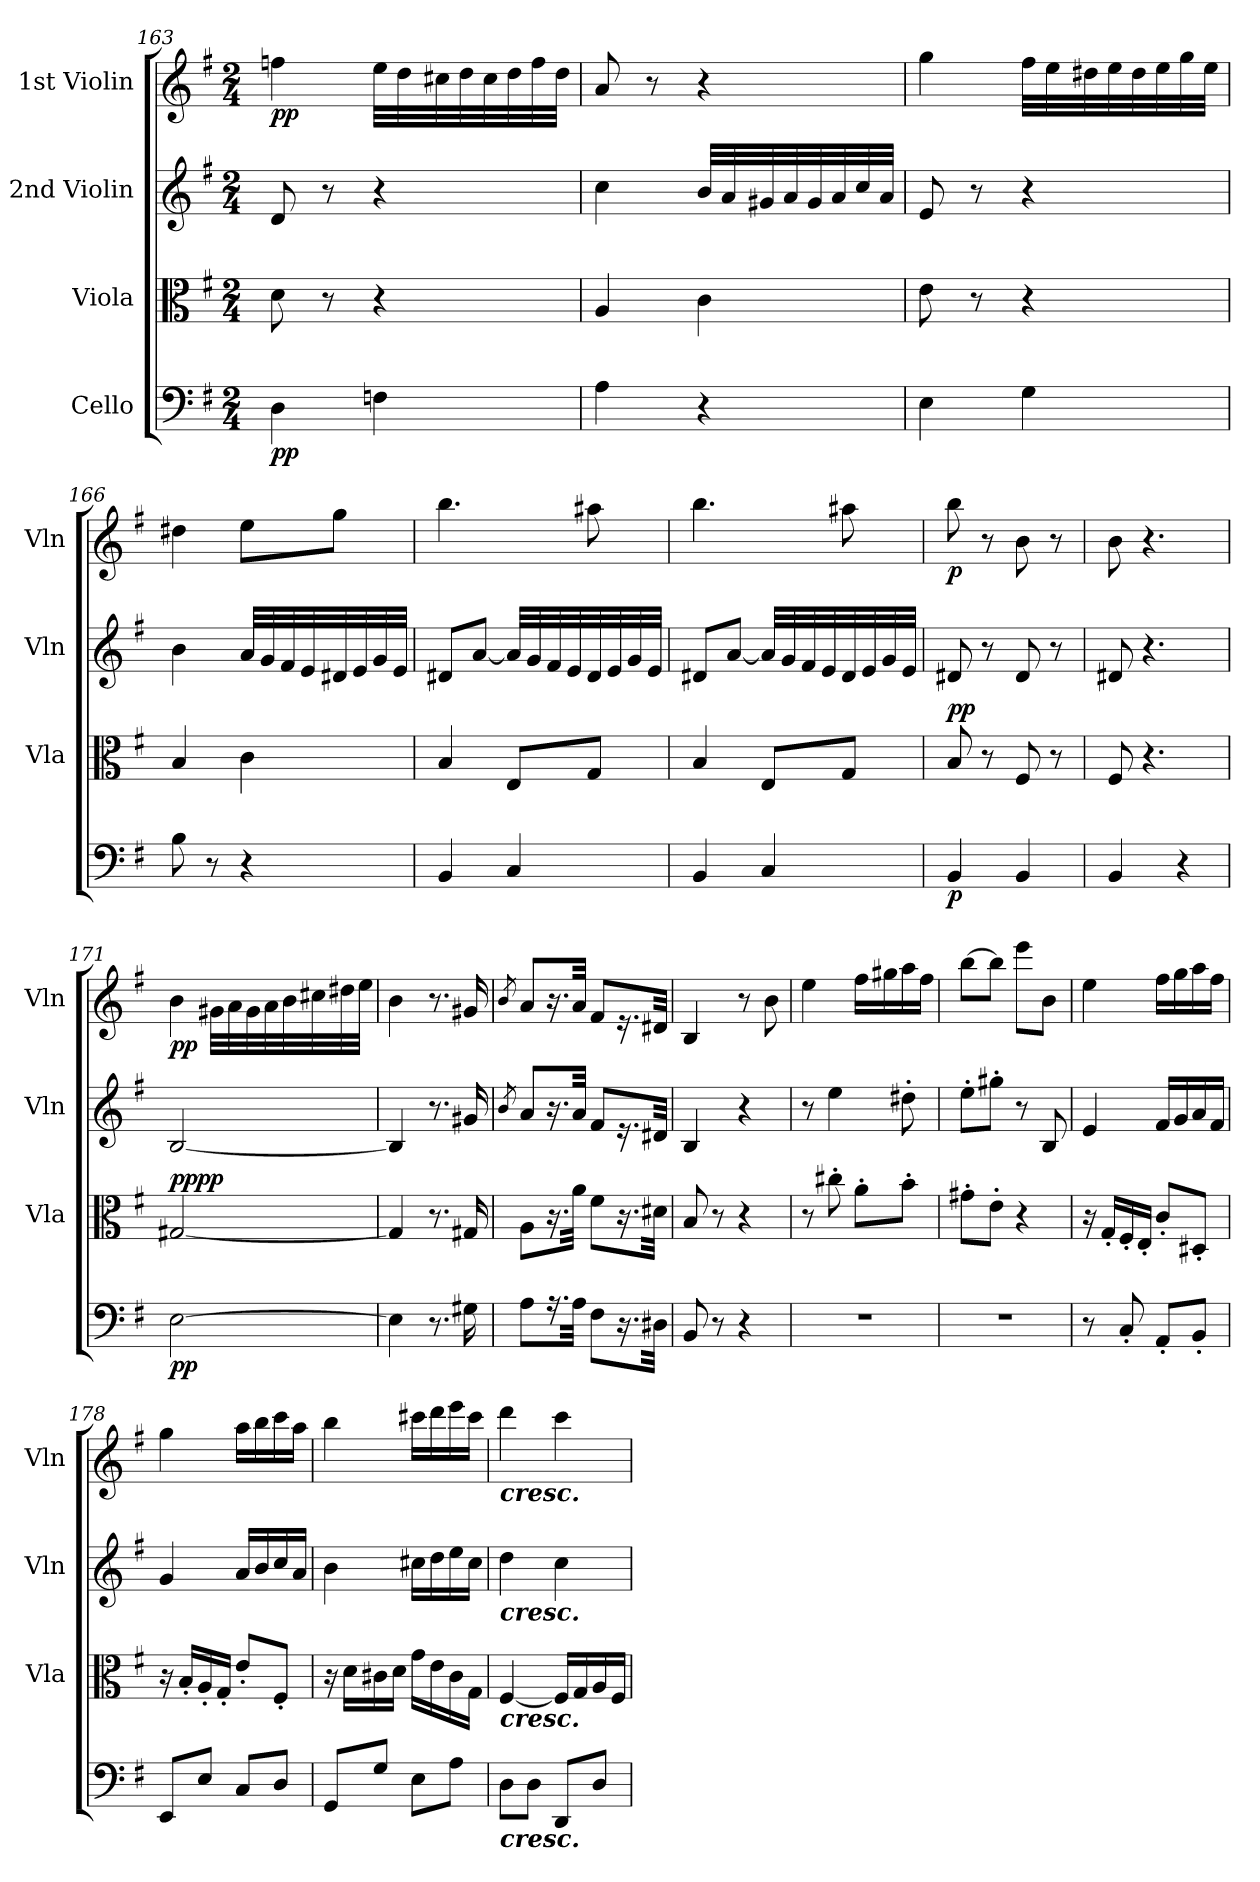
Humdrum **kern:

**kern	**dynam	**kern	**dynam	**kern	**kern	**dynam
*part4	*part4	*part3	*part3	*part2	*part1	*part1
*staff4	*staff4	*staff3	*staff3	*staff2	*staff1	*staff1
*I"Cello	*	*I"Viola	*	*I"2nd Violin	*I"1st Violin	*
*	*	*I'Vla	*	*I'Vln	*I'Vln	*
*clefF4	*	*clefC3	*	*clefG2	*clefG2	*
*k[f#]	*	*k[f#]	*	*k[f#]	*k[f#]	*
*G:	*	*G:	*	*G:	*G:	*
*M2/4	*	*M2/4	*	*M2/4	*M2/4	*
=163	=163	=163	=163	=163	=163	=163
!	!LO:DY:b	!	!	!	!	!LO:DY:b
4D\	pp	8d\	.	8d/	4ffn\	pp
.	.	8r	.	8r	.	.
4Fn\	.	4r	.	4r	32ee\LLL	.
.	.	.	.	.	32dd\	.
.	.	.	.	.	32cc#X\	.
.	.	.	.	.	32dd\	.
.	.	.	.	.	32cc#\	.
.	.	.	.	.	32dd\	.
.	.	.	.	.	32ff\	.
.	.	.	.	.	32dd\JJJ	.
!!LO:PB:g=z
=164	=164	=164	=164	=164	=164	=164
4A\	.	4A/	.	4cc\	8a/	.
.	.	.	.	.	8r	.
4r	.	4c\	.	32b/LLL	4r	.
.	.	.	.	32a/	.	.
.	.	.	.	32g#X/	.	.
.	.	.	.	32a/	.	.
.	.	.	.	32g#/	.	.
.	.	.	.	32a/	.	.
.	.	.	.	32cc/	.	.
.	.	.	.	32a/JJJ	.	.
!!LO:PB:g=z
=165	=165	=165	=165	=165	=165	=165
4E\	.	8e\	.	8e/	4gg\	.
.	.	8r	.	8r	.	.
4G\	.	4r	.	4r	32ff#\LLL	.
.	.	.	.	.	32ee\	.
.	.	.	.	.	32dd#X\	.
.	.	.	.	.	32ee\	.
.	.	.	.	.	32dd#\	.
.	.	.	.	.	32ee\	.
.	.	.	.	.	32gg\	.
.	.	.	.	.	32ee\JJJ	.
=166	=166	=166	=166	=166	=166	=166
8B\	.	4B/	.	4b\	4dd#X\	.
8r	.	.	.	.	.	.
4r	.	4c\	.	32a/LLL	8ee\L	.
.	.	.	.	32g/	.	.
.	.	.	.	32f#/	.	.
.	.	.	.	32e/	.	.
.	.	.	.	32d#X/	8gg\J	.
.	.	.	.	32e/	.	.
.	.	.	.	32g/	.	.
.	.	.	.	32e/JJJ	.	.
=167	=167	=167	=167	=167	=167	=167
4BB/	.	4B/	.	8d#X/L	4.bb\	.
.	.	.	.	[8a/J	.	.
4C/	.	8E/L	.	32a/LLL]	.	.
.	.	.	.	32g/	.	.
.	.	.	.	32f#/	.	.
.	.	.	.	32e/	.	.
.	.	8G/J	.	32d#/	8aa#X\	.
.	.	.	.	32e/	.	.
.	.	.	.	32g/	.	.
.	.	.	.	32e/JJJ	.	.
=168	=168	=168	=168	=168	=168	=168
4BB/	.	4B/	.	8d#X/L	4.bb\	.
.	.	.	.	[8a/J	.	.
4C/	.	8E/L	.	32a/LLL]	.	.
.	.	.	.	32g/	.	.
.	.	.	.	32f#/	.	.
.	.	.	.	32e/	.	.
.	.	8G/J	.	32d#/	8aa#X\	.
.	.	.	.	32e/	.	.
.	.	.	.	32g/	.	.
.	.	.	.	32e/JJJ	.	.
!!LO:LB:g=z
=169	=169	=169	=169	=169	=169	=169
!	!LO:DY:b	!	!LO:DY:b	!	!	!
!	!	!	!LO:DY:n=1:a	!	!	!LO:DY:b
4BB/	p	8B/	p p	8d#X/	8bb\	p
.	.	8r	.	8r	8r	.
4BB/	.	8F#/	.	8d#/	8b\	.
.	.	8r	.	8r	8r	.
=170	=170	=170	=170	=170	=170	=170
4BB/	.	8F#/	.	8d#X/	8b\	.
.	.	4.r	.	4.r	4.r	.
4r	.	.	.	.	.	.
=171	=171	=171	=171	=171	=171	=171
!	!LO:DY:b	!	!LO:DY:b	!	!	!
!	!	!	!LO:DY:n=1:a	!	!	!LO:DY:b
[2E\	pp	[2G#X/	pp pp	[2B/	4b\	pp
.	.	.	.	.	32g#X\LLL	.
.	.	.	.	.	32a\	.
.	.	.	.	.	32g#\	.
.	.	.	.	.	32a\	.
.	.	.	.	.	32b\	.
.	.	.	.	.	32cc#X\	.
.	.	.	.	.	32dd#X\	.
.	.	.	.	.	32ee\JJJ	.
=172	=172	=172	=172	=172	=172	=172
4E\]	.	4G#/]	.	4B/]	4b\	.
8.r	.	8.r	.	8.r	8.r	.
16G#X\	.	16G#X/	.	16g#X/	16g#X/	.
=173	=173	=173	=173	=173	=173	=173
.	.	.	.	8qb/	8qb/	.
8A\L	.	8A\L	.	8a/L	8a/L	.
16.r	.	16.r	.	16.r	16.r	.
32A\Jkk	.	32a\Jkk	.	32a/Jkk	32a/Jkk	.
8F#\L	.	8f#\L	.	8f#/L	8f#/L	.
16.r	.	16.r	.	16.r	16.r	.
32D#X\Jkk	.	32d#X\Jkk	.	32d#X/Jkk	32d#X/Jkk	.
!!LO:PB:g=z
=174	=174	=174	=174	=174	=174	=174
8BB/	.	8B/	.	4B/	4B/	.
8r	.	8r	.	.	.	.
4r	.	4r	.	4r	8r	.
.	.	.	.	.	8b\	.
=175	=175	=175	=175	=175	=175	=175
2r	.	8r	.	8r	4ee\	.
.	.	8cc#X'\	.	4ee\	.	.
.	.	8a'\L	.	.	16ff#\LL	.
.	.	.	.	.	16gg#X\	.
.	.	8b'\J	.	8dd#X'\	16aa\	.
.	.	.	.	.	16ff#\JJ	.
=176	=176	=176	=176	=176	=176	=176
2r	.	8g#X'\L	.	8ee'\L	[8bb\L	.
.	.	8e'\J	.	8gg#X'\J	8bb\J]	.
.	.	4r	.	8r	8eee\L	.
.	.	.	.	8B/	8b\J	.
=177	=177	=177	=177	=177	=177	=177
8r	.	16r	.	4e/	4ee\	.
.	.	16G'/LL	.	.	.	.
8C'/	.	16F#'/	.	.	.	.
.	.	16E'/JJ	.	.	.	.
8AA'/L	.	8c'/L	.	16f#/LL	16ff#\LL	.
.	.	.	.	16g/	16gg\	.
8BB'/J	.	8D#X'/J	.	16a/	16aa\	.
.	.	.	.	16f#/JJ	16ff#\JJ	.
=178	=178	=178	=178	=178	=178	=178
8EE/L	.	16r	.	4g/	4gg\	.
.	.	16B'/LL	.	.	.	.
8E/J	.	16A'/	.	.	.	.
.	.	16G'/JJ	.	.	.	.
8C/L	.	8e'/L	.	16a/LL	16aa\LL	.
.	.	.	.	16b/	16bb\	.
8D/J	.	8F#'/J	.	16cc/	16ccc\	.
.	.	.	.	16a/JJ	16aa\JJ	.
!!LO:PB:g=z
=179	=179	=179	=179	=179	=179	=179
8GG/L	.	16r	.	4b\	4bb\	.
.	.	16d\LL	.	.	.	.
8G/J	.	16c#X\	.	.	.	.
.	.	16d\JJ	.	.	.	.
8E\L	.	16g\LL	.	16cc#X\LL	16ccc#X\LL	.
.	.	16e\	.	16dd\	16ddd\	.
8A\J	.	16c#\	.	16ee\	16eee\	.
.	.	16G\JJ	.	16cc#\JJ	16ccc#\JJ	.
=180	=180	=180	=180	=180	=180	=180
!	!	!	!	!	!LO:TX:b:Bi:t=cresc.	!
!	!	!	!	!LO:TX:b:Bi:t=cresc.	!	!
!	!	!LO:TX:b:Bi:t=cresc.	!	!	!	!
!LO:TX:b:Bi:t=cresc.	!	!	!	!	!	!
8D\L	.	[4F#/	.	4dd\	4ddd\	.
8D\J	.	.	.	.	.	.
8DD/L	.	16F#/LL]	.	4cc\	4ccc\	.
.	.	16G/	.	.	.	.
8D/J	.	16A/	.	.	.	.
.	.	16F#/JJ	.	.	.	.
=	=	=	=	=	=	=
*-	*-	*-	*-	*-	*-	*-
